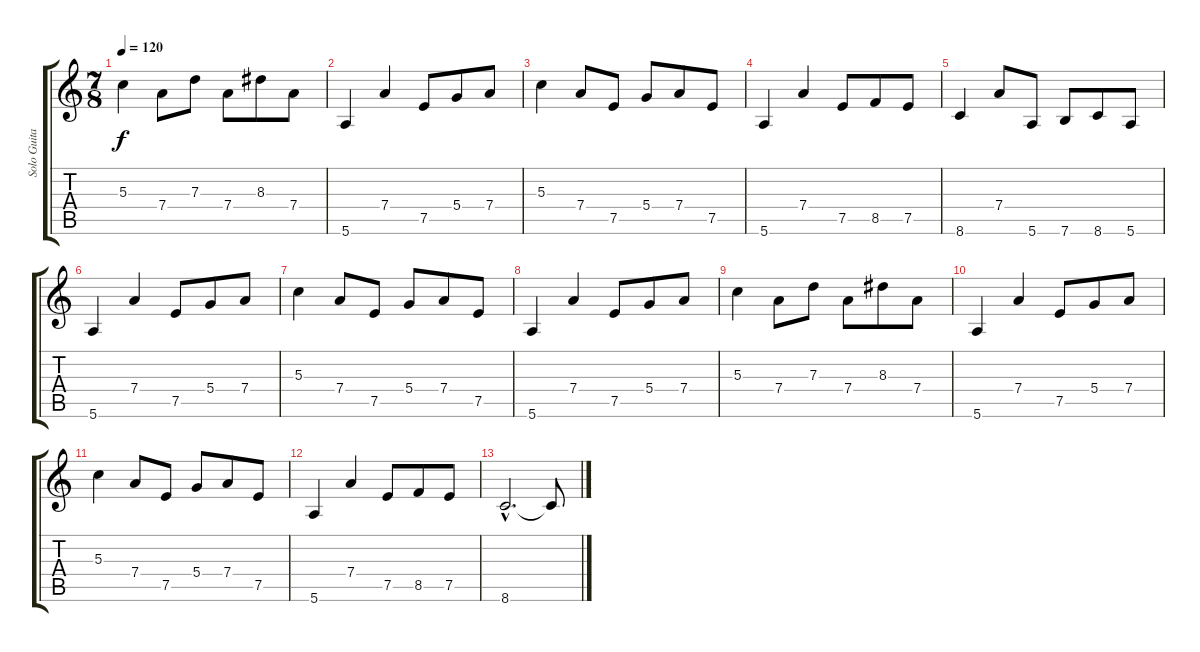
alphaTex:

\track ("Solo Guitar" "Solo Guita") {instrument overdrivenguitar}
\staff {score tabs}
\tuning (E4 B3 G3 D3 A2 E2) {hide}
\ts (7 8)
\tempo 120
\clef g2
\ks c
5.3.4{dy f} 7.4.8 7.3.8 7.4.8 8.3.8 7.4.8 |
5.6.4 7.4.4 7.5.8 5.4.8 7.4.8 |
5.3.4 7.4.8 7.5.8 5.4.8 7.4.8 7.5.8 |
5.6.4 7.4.4 7.5.8 8.5.8 7.5.8 |
8.6.4 7.4.8 5.6.8 7.6.8 8.6.8 5.6.8 |
5.6.4 7.4.4 7.5.8 5.4.8 7.4.8 |
5.3.4 7.4.8 7.5.8 5.4.8 7.4.8 7.5.8 |
5.6.4 7.4.4 7.5.8 5.4.8 7.4.8 |
5.3.4 7.4.8 7.3.8 7.4.8 8.3.8 7.4.8 |
5.6.4 7.4.4 7.5.8 5.4.8 7.4.8 |
5.3.4 7.4.8 7.5.8 5.4.8 7.4.8 7.5.8 |
5.6.4 7.4.4 7.5.8 8.5.8 7.5.8 |
8.6{hac}.2{d} 8.6{t}.8
